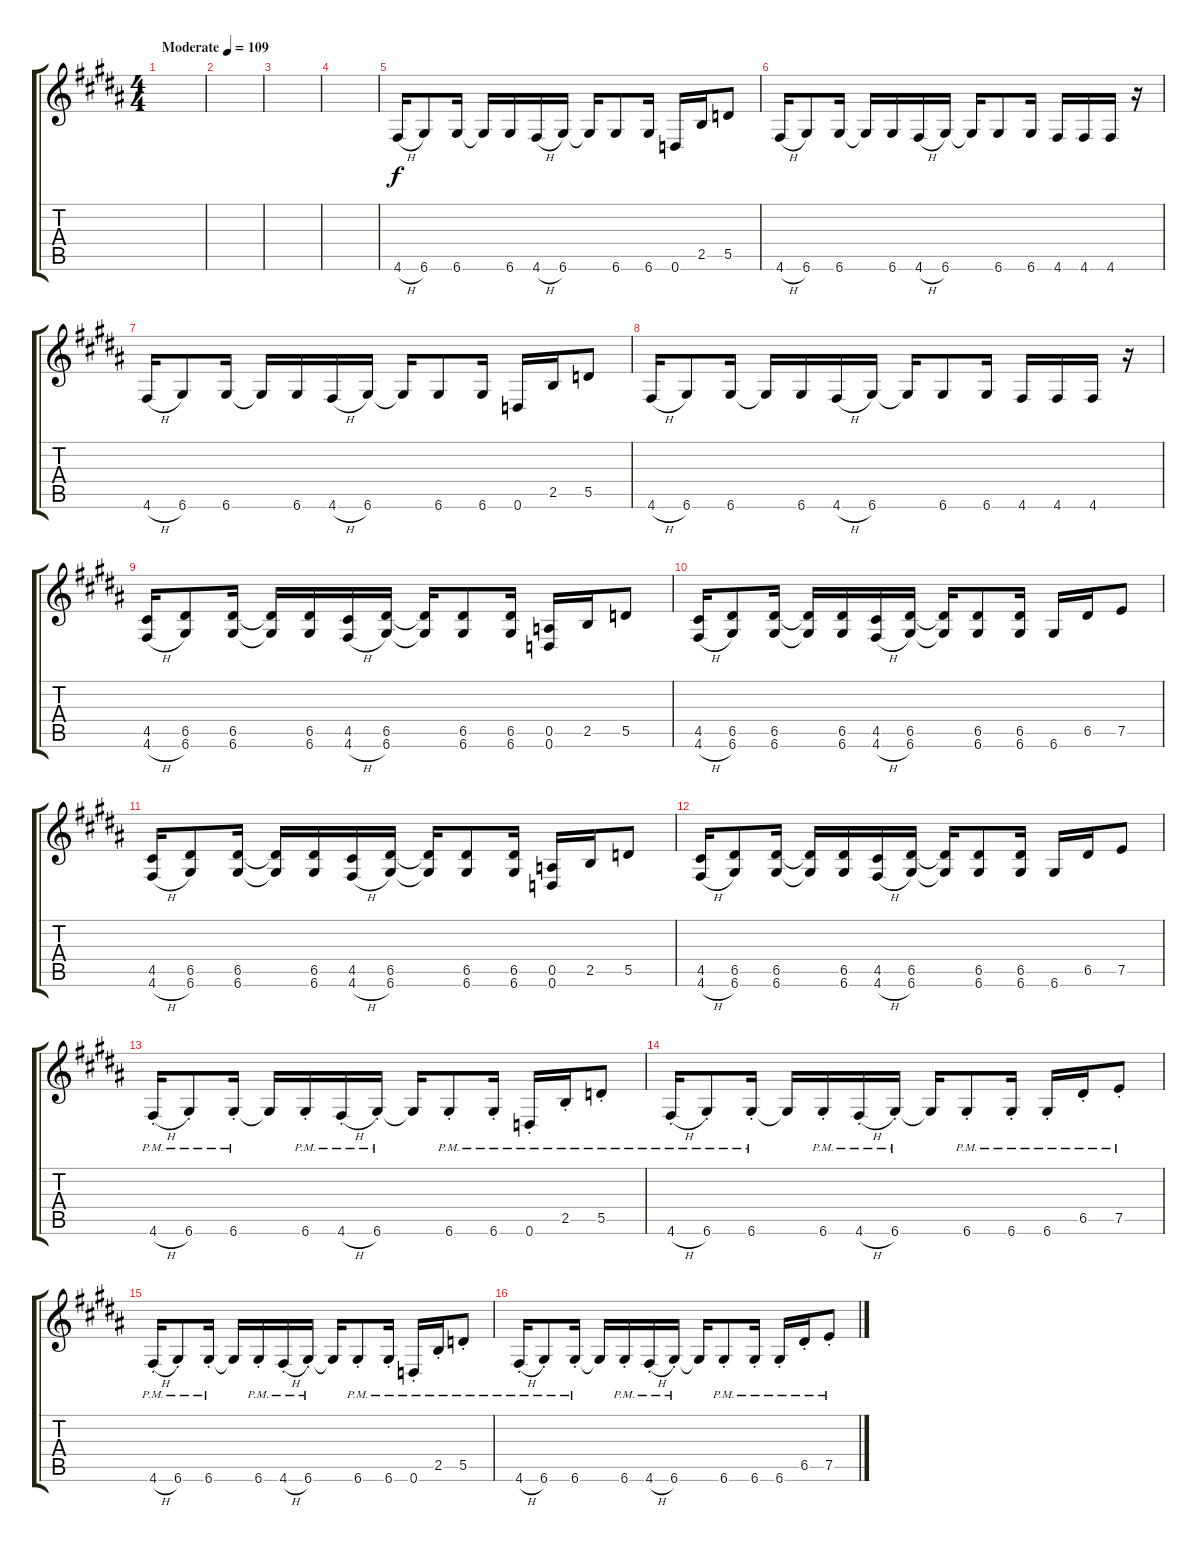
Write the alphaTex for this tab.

\track "" {instrument distortionguitar}
\staff {score tabs}
\tuning (E4 B3 G3 D3 A2 D2) {hide}
\ts (4 4)
\tempo (109 "Moderate")
\clef g2
\ks g#minor
|
|
|
|
4.6{h}.16 6.6.8 6.6.16 6.6{t}.16 6.6.16 4.6{h}.16 6.6.16 6.6{t}.16 6.6.8 6.6.16 0.6.16 2.5.16 5.5.8 |
4.6{h}.16 6.6.8 6.6.16 6.6{t}.16 6.6.16 4.6{h}.16 6.6.16 6.6{t}.16 6.6.8 6.6.16 4.6.16 4.6.16 4.6.16 r.16 |
4.6{h}.16 6.6.8 6.6.16 6.6{t}.16 6.6.16 4.6{h}.16 6.6.16 6.6{t}.16 6.6.8 6.6.16 0.6.16 2.5.16 5.5.8 |
4.6{h}.16 6.6.8 6.6.16 6.6{t}.16 6.6.16 4.6{h}.16 6.6.16 6.6{t}.16 6.6.8 6.6.16 4.6.16 4.6.16 4.6.16 r.16 |
(4.5 4.6{h}).16 (6.5 6.6).8 (6.5 6.6).16 (6.5{t} 6.6{t}).16 (6.5 6.6).16 (4.5 4.6{h}).16 (6.5 6.6).16 (6.5{t} 6.6{t}).16 (6.5 6.6).8 (6.5 6.6).16 (0.5 0.6).16 2.5.16 5.5.8 |
(4.5 4.6{h}).16 (6.5 6.6).8 (6.5 6.6).16 (6.5{t} 6.6{t}).16 (6.5 6.6).16 (4.5 4.6{h}).16 (6.5 6.6).16 (6.5{t} 6.6{t}).16 (6.5 6.6).8 (6.5 6.6).16 6.6.16 6.5.16 7.5.8 |
(4.5 4.6{h}).16 (6.5 6.6).8 (6.5 6.6).16 (6.5{t} 6.6{t}).16 (6.5 6.6).16 (4.5 4.6{h}).16 (6.5 6.6).16 (6.5{t} 6.6{t}).16 (6.5 6.6).8 (6.5 6.6).16 (0.5 0.6).16 2.5.16 5.5.8 |
(4.5 4.6{h}).16 (6.5 6.6).8 (6.5 6.6).16 (6.5{t} 6.6{t}).16 (6.5 6.6).16 (4.5 4.6{h}).16 (6.5 6.6).16 (6.5{t} 6.6{t}).16 (6.5 6.6).8 (6.5 6.6).16 6.6.16 6.5.16 7.5.8 |
4.6{h pm st}.16 6.6{pm st}.8 6.6{pm st}.16 6.6{t}.16 6.6{pm st}.16 4.6{h pm st}.16 6.6{pm st}.16 6.6{t}.16 6.6{pm st}.8 6.6{pm st}.16 0.6{pm st}.16 2.5{pm st}.16 5.5{pm st}.8 |
4.6{h pm st}.16 6.6{pm st}.8 6.6{pm st}.16 6.6{t}.16 6.6{pm st}.16 4.6{h pm st}.16 6.6{pm st}.16 6.6{t}.16 6.6{pm st}.8 6.6{pm st}.16 6.6{pm st}.16 6.5{pm st}.16 7.5{pm st}.8 |
4.6{h pm st}.16 6.6{pm st}.8 6.6{pm st}.16 6.6{t}.16 6.6{pm st}.16 4.6{h pm st}.16 6.6{pm st}.16 6.6{t}.16 6.6{pm st}.8 6.6{pm st}.16 0.6{pm st}.16 2.5{pm st}.16 5.5{pm st}.8 |
4.6{h pm st}.16 6.6{pm st}.8 6.6{pm st}.16 6.6{t}.16 6.6{pm st}.16 4.6{h pm st}.16 6.6{pm st}.16 6.6{t}.16 6.6{pm st}.8 6.6{pm st}.16 6.6{pm st}.16 6.5{pm st}.16 7.5{pm st}.8
